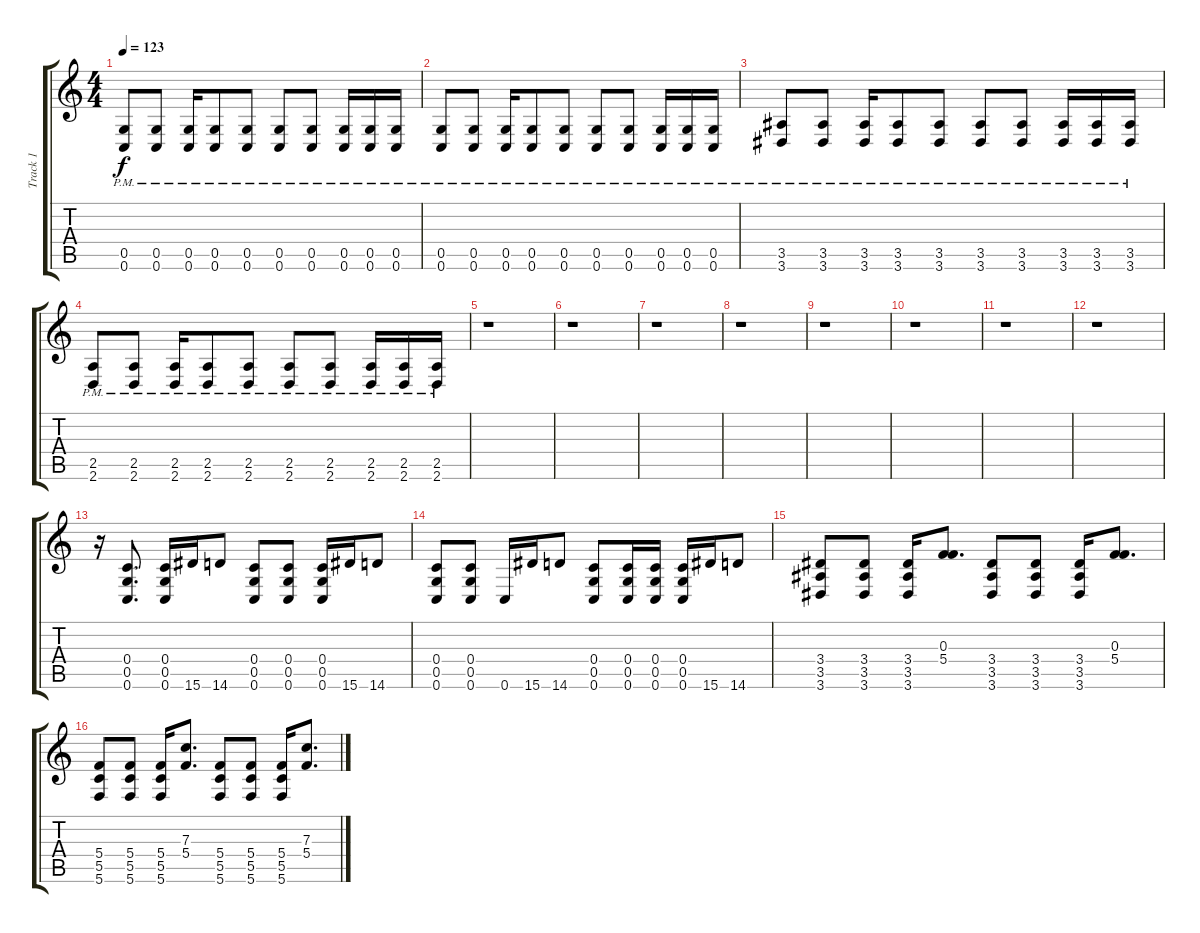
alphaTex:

\track ("Track 1" "Track 1") {instrument distortionguitar}
\staff {score tabs}
\tuning (D4 A3 F3 C3 G2 C2) {hide}
\ts (4 4)
\tempo 123
\clef g2
\ks c
(0.5{pm} 0.6{pm}).8{dy f} (0.5{pm} 0.6{pm}).8 (0.5{pm} 0.6{pm}).16 (0.5{pm} 0.6{pm}).8 (0.5{pm} 0.6{pm}).8 (0.5{pm} 0.6{pm}).8 (0.5{pm} 0.6{pm}).8 (0.5{pm} 0.6{pm}).16 (0.5{pm} 0.6{pm}).16 (0.5{pm} 0.6{pm}).16 |
(0.5{pm} 0.6{pm}).8 (0.5{pm} 0.6{pm}).8 (0.5{pm} 0.6{pm}).16 (0.5{pm} 0.6{pm}).8 (0.5{pm} 0.6{pm}).8 (0.5{pm} 0.6{pm}).8 (0.5{pm} 0.6{pm}).8 (0.5{pm} 0.6{pm}).16 (0.5{pm} 0.6{pm}).16 (0.5{pm} 0.6{pm}).16 |
(3.5{pm} 3.6{pm}).8 (3.5{pm} 3.6{pm}).8 (3.5{pm} 3.6{pm}).16 (3.5{pm} 3.6{pm}).8 (3.5{pm} 3.6{pm}).8 (3.5{pm} 3.6{pm}).8 (3.5{pm} 3.6{pm}).8 (3.5{pm} 3.6{pm}).16 (3.5{pm} 3.6{pm}).16 (3.5{pm} 3.6{pm}).16 |
(2.5{pm} 2.6{pm}).8 (2.5{pm} 2.6{pm}).8 (2.5{pm} 2.6{pm}).16 (2.5{pm} 2.6{pm}).8 (2.5{pm} 2.6{pm}).8 (2.5{pm} 2.6{pm}).8 (2.5{pm} 2.6{pm}).8 (2.5{pm} 2.6{pm}).16 (2.5{pm} 2.6{pm}).16 (2.5{pm} 2.6{pm}).16 |
r.1 |
r.1 |
r.1 |
r.1 |
r.1 |
r.1 |
r.1 |
r.1 |
r.16 (0.4 0.5 0.6).8{d} (0.4 0.5 0.6).16 15.6.16 14.6.8 (0.4 0.5 0.6).8 (0.4 0.5 0.6).8 (0.4 0.5 0.6).16 15.6.16 14.6.8 |
(0.4 0.5 0.6).8 (0.4 0.5 0.6).8 0.6.16 15.6.16 14.6.8 (0.4 0.5 0.6).8 (0.4 0.5 0.6).16 (0.4 0.5 0.6).16 (0.4 0.5 0.6).16 15.6.16 14.6.8 |
(3.4 3.5 3.6).8 (3.4 3.5 3.6).8 (3.4 3.5 3.6).16 (0.3 5.4).8{d} (3.4 3.5 3.6).8 (3.4 3.5 3.6).8 (3.4 3.5 3.6).16 (0.3 5.4).8{d} |
(5.4 5.5 5.6).8 (5.4 5.5 5.6).8 (5.4 5.5 5.6).16 (7.3 5.4).8{d} (5.4 5.5 5.6).8 (5.4 5.5 5.6).8 (5.4 5.5 5.6).16 (7.3 5.4).8{d}
